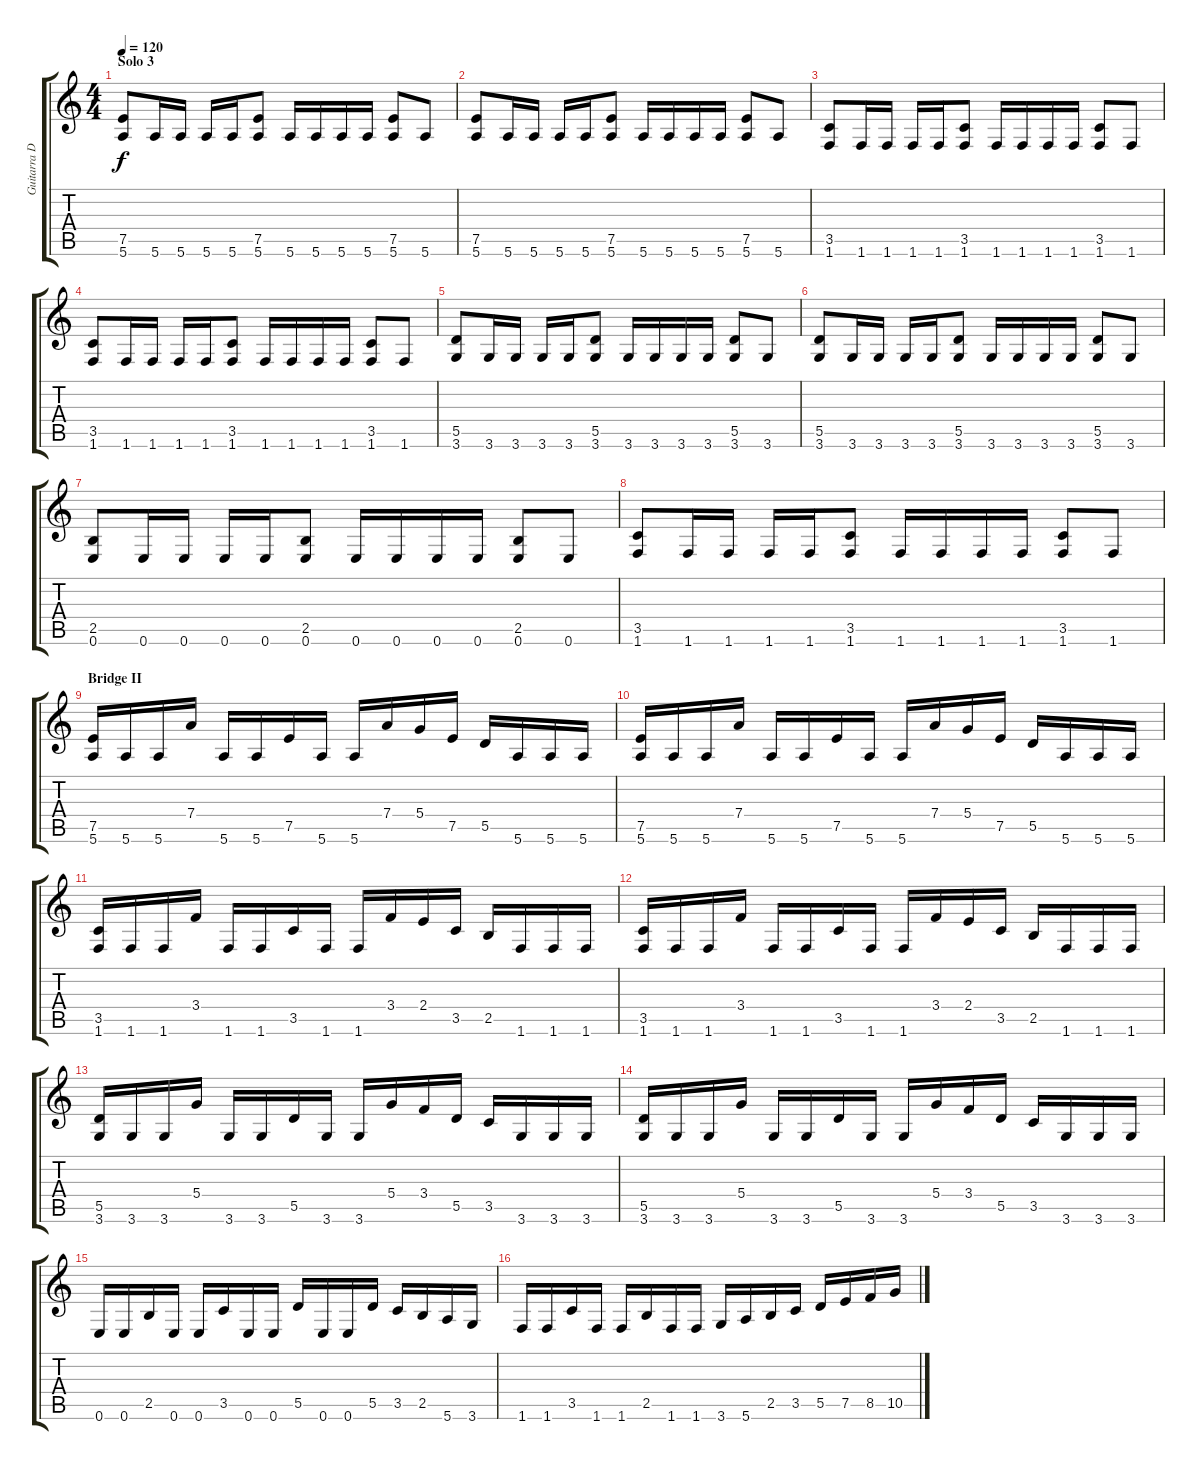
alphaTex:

\track ("Guitarra Distorção 1" "Guitarra D") {instrument distortionguitar}
\staff {score tabs}
\tuning (E4 B3 G3 D3 A2 E2) {hide}
\ts (4 4)
\section ("" "Solo 3")
\tempo 120
\clef g2
\ks c
(7.5 5.6).8{dy f} 5.6.16 5.6.16 5.6.16 5.6.16 (7.5 5.6).8 5.6.16 5.6.16 5.6.16 5.6.16 (7.5 5.6).8 5.6.8 |
(7.5 5.6).8 5.6.16 5.6.16 5.6.16 5.6.16 (7.5 5.6).8 5.6.16 5.6.16 5.6.16 5.6.16 (7.5 5.6).8 5.6.8 |
(3.5 1.6).8 1.6.16 1.6.16 1.6.16 1.6.16 (3.5 1.6).8 1.6.16 1.6.16 1.6.16 1.6.16 (3.5 1.6).8 1.6.8 |
(3.5 1.6).8 1.6.16 1.6.16 1.6.16 1.6.16 (3.5 1.6).8 1.6.16 1.6.16 1.6.16 1.6.16 (3.5 1.6).8 1.6.8 |
(5.5 3.6).8 3.6.16 3.6.16 3.6.16 3.6.16 (5.5 3.6).8 3.6.16 3.6.16 3.6.16 3.6.16 (5.5 3.6).8 3.6.8 |
(5.5 3.6).8 3.6.16 3.6.16 3.6.16 3.6.16 (5.5 3.6).8 3.6.16 3.6.16 3.6.16 3.6.16 (5.5 3.6).8 3.6.8 |
(2.5 0.6).8 0.6.16 0.6.16 0.6.16 0.6.16 (2.5 0.6).8 0.6.16 0.6.16 0.6.16 0.6.16 (2.5 0.6).8 0.6.8 |
(3.5 1.6).8 1.6.16 1.6.16 1.6.16 1.6.16 (3.5 1.6).8 1.6.16 1.6.16 1.6.16 1.6.16 (3.5 1.6).8 1.6.8 |
\section ("" "Bridge II")
(7.5 5.6).16{volume 10} 5.6.16 5.6.16 7.4.16 5.6.16 5.6.16 7.5.16 5.6.16 5.6.16 7.4.16 5.4.16 7.5.16 5.5.16 5.6.16 5.6.16 5.6.16 |
(7.5 5.6).16 5.6.16 5.6.16 7.4.16 5.6.16 5.6.16 7.5.16 5.6.16 5.6.16 7.4.16 5.4.16 7.5.16 5.5.16 5.6.16 5.6.16 5.6.16 |
(3.5 1.6).16 1.6.16 1.6.16 3.4.16 1.6.16 1.6.16 3.5.16 1.6.16 1.6.16 3.4.16 2.4.16 3.5.16 2.5.16 1.6.16 1.6.16 1.6.16 |
(3.5 1.6).16 1.6.16 1.6.16 3.4.16 1.6.16 1.6.16 3.5.16 1.6.16 1.6.16 3.4.16 2.4.16 3.5.16 2.5.16 1.6.16 1.6.16 1.6.16 |
(5.5 3.6).16 3.6.16 3.6.16 5.4.16 3.6.16 3.6.16 5.5.16 3.6.16 3.6.16 5.4.16 3.4.16 5.5.16 3.5.16 3.6.16 3.6.16 3.6.16 |
(5.5 3.6).16 3.6.16 3.6.16 5.4.16 3.6.16 3.6.16 5.5.16 3.6.16 3.6.16 5.4.16 3.4.16 5.5.16 3.5.16 3.6.16 3.6.16 3.6.16 |
0.6.16 0.6.16 2.5.16 0.6.16 0.6.16 3.5.16 0.6.16 0.6.16 5.5.16 0.6.16 0.6.16 5.5.16 3.5.16 2.5.16 5.6.16 3.6.16 |
1.6.16 1.6.16 3.5.16 1.6.16 1.6.16 2.5.16 1.6.16 1.6.16 3.6.16 5.6.16 2.5.16 3.5.16 5.5.16 7.5.16 8.5.16 10.5.16
